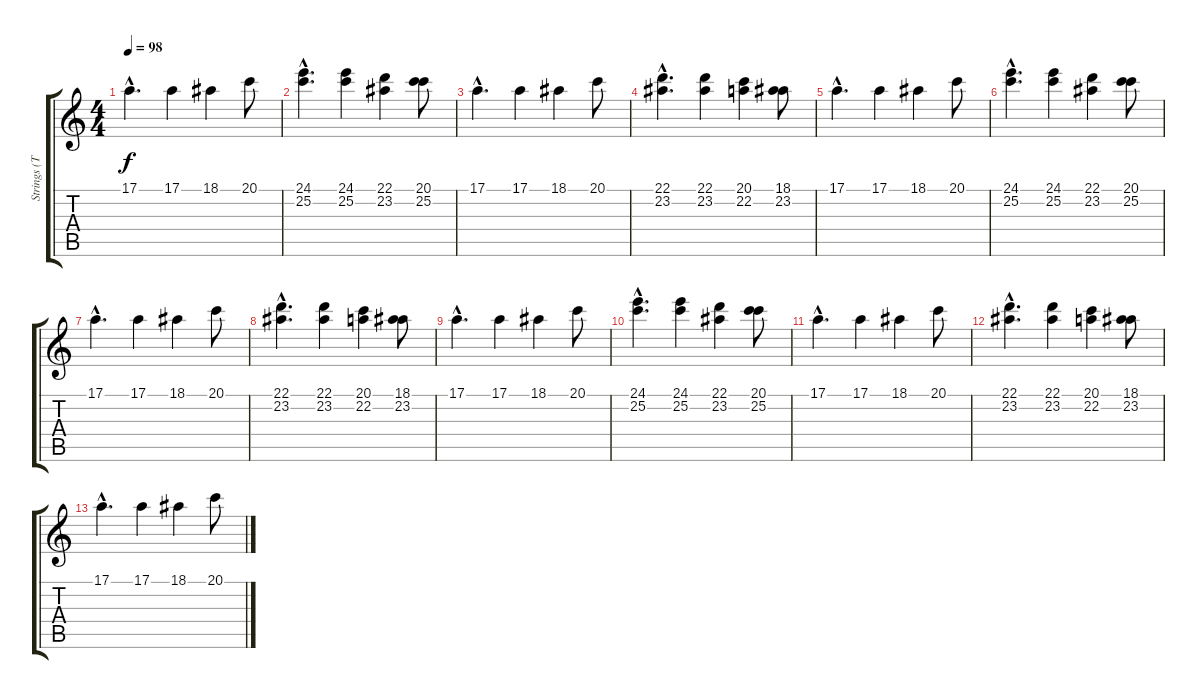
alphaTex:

\track ("Strings (Tremolo)" "Strings (T") {instrument tremolostrings}
\staff {score tabs}
\tuning (E4 B3 G3 D3 A2 E2) {hide}
\ts (4 4)
\tempo 98
\clef g2
\ks c
17.1{hac}.4{d dy f} 17.1.4 18.1.4 20.1.8 |
(24.1{hac} 25.2{hac}).4{d volume 5} (24.1 25.2).4 (22.1 23.2).4 (20.1 25.2).8 |
17.1{hac}.4{d} 17.1.4 18.1.4 20.1.8 |
(22.1{hac} 23.2{hac}).4{d} (22.1 23.2).4 (20.1 22.2).4 (18.1 23.2).8 |
17.1{hac}.4{d} 17.1.4 18.1.4 20.1.8 |
(24.1{hac} 25.2{hac}).4{d volume 2} (24.1 25.2).4 (22.1 23.2).4 (20.1 25.2).8 |
17.1{hac}.4{d} 17.1.4 18.1.4 20.1.8 |
(22.1{hac} 23.2{hac}).4{d} (22.1 23.2).4 (20.1 22.2).4 (18.1 23.2).8 |
17.1{hac}.4{d} 17.1.4 18.1.4 20.1.8 |
(24.1{hac} 25.2{hac}).4{d volume 0} (24.1 25.2).4 (22.1 23.2).4 (20.1 25.2).8 |
17.1{hac}.4{d} 17.1.4 18.1.4 20.1.8 |
(22.1{hac} 23.2{hac}).4{d} (22.1 23.2).4 (20.1 22.2).4 (18.1 23.2).8 |
17.1{hac}.4{d} 17.1.4 18.1.4 20.1.8
